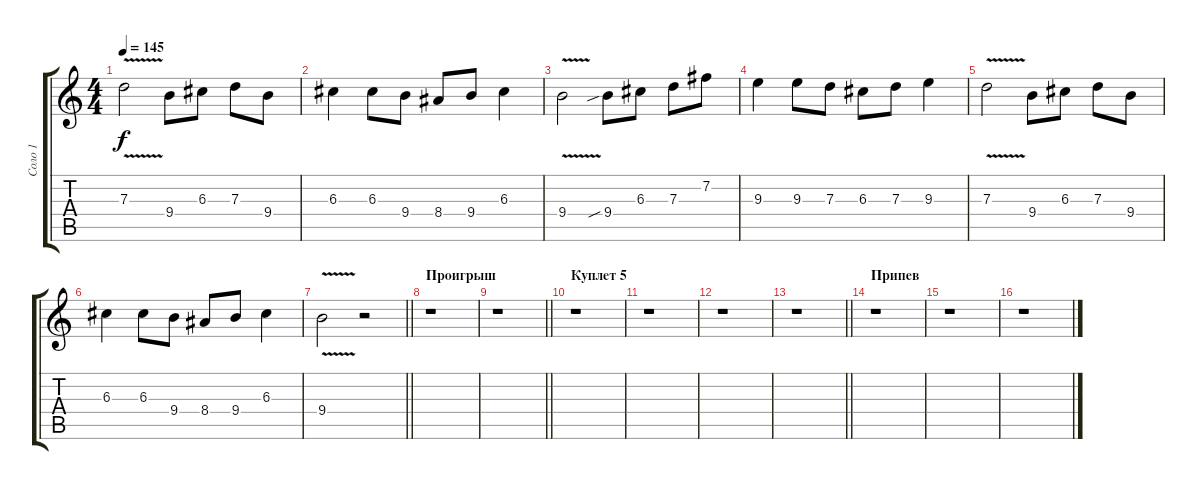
\track ("Соло 1" "Соло 1") {instrument overdrivenguitar}
\staff {score tabs}
\tuning (E4 B3 G3 D3 A2 E2) {hide}
\ts (4 4)
\tempo 145
\clef g2
\ks c
7.3{v}.2{dy f} 9.4.8 6.3.8 7.3.8 9.4.8 |
6.3.4 6.3.8 9.4.8 8.4.8 9.4.8 6.3.4 |
9.4{v}.2 9.4{sib}.8 6.3.8 7.3.8 7.2.8 |
9.3.4 9.3.8 7.3.8 6.3.8 7.3.8 9.3.4 |
7.3{v}.2 9.4.8 6.3.8 7.3.8 9.4.8 |
6.3.4 6.3.8 9.4.8 8.4.8 9.4.8 6.3.4 |
\barLineRight lightlight
9.4{v}.2 r.2 |
\section ("" "Проигрыш")
r.1 |
\barLineRight lightlight
r.1 |
\section ("" "Куплет 5")
r.1 |
r.1 |
r.1 |
\barLineRight lightlight
r.1 |
\section ("" "Припев")
r.1 |
r.1 |
r.1
